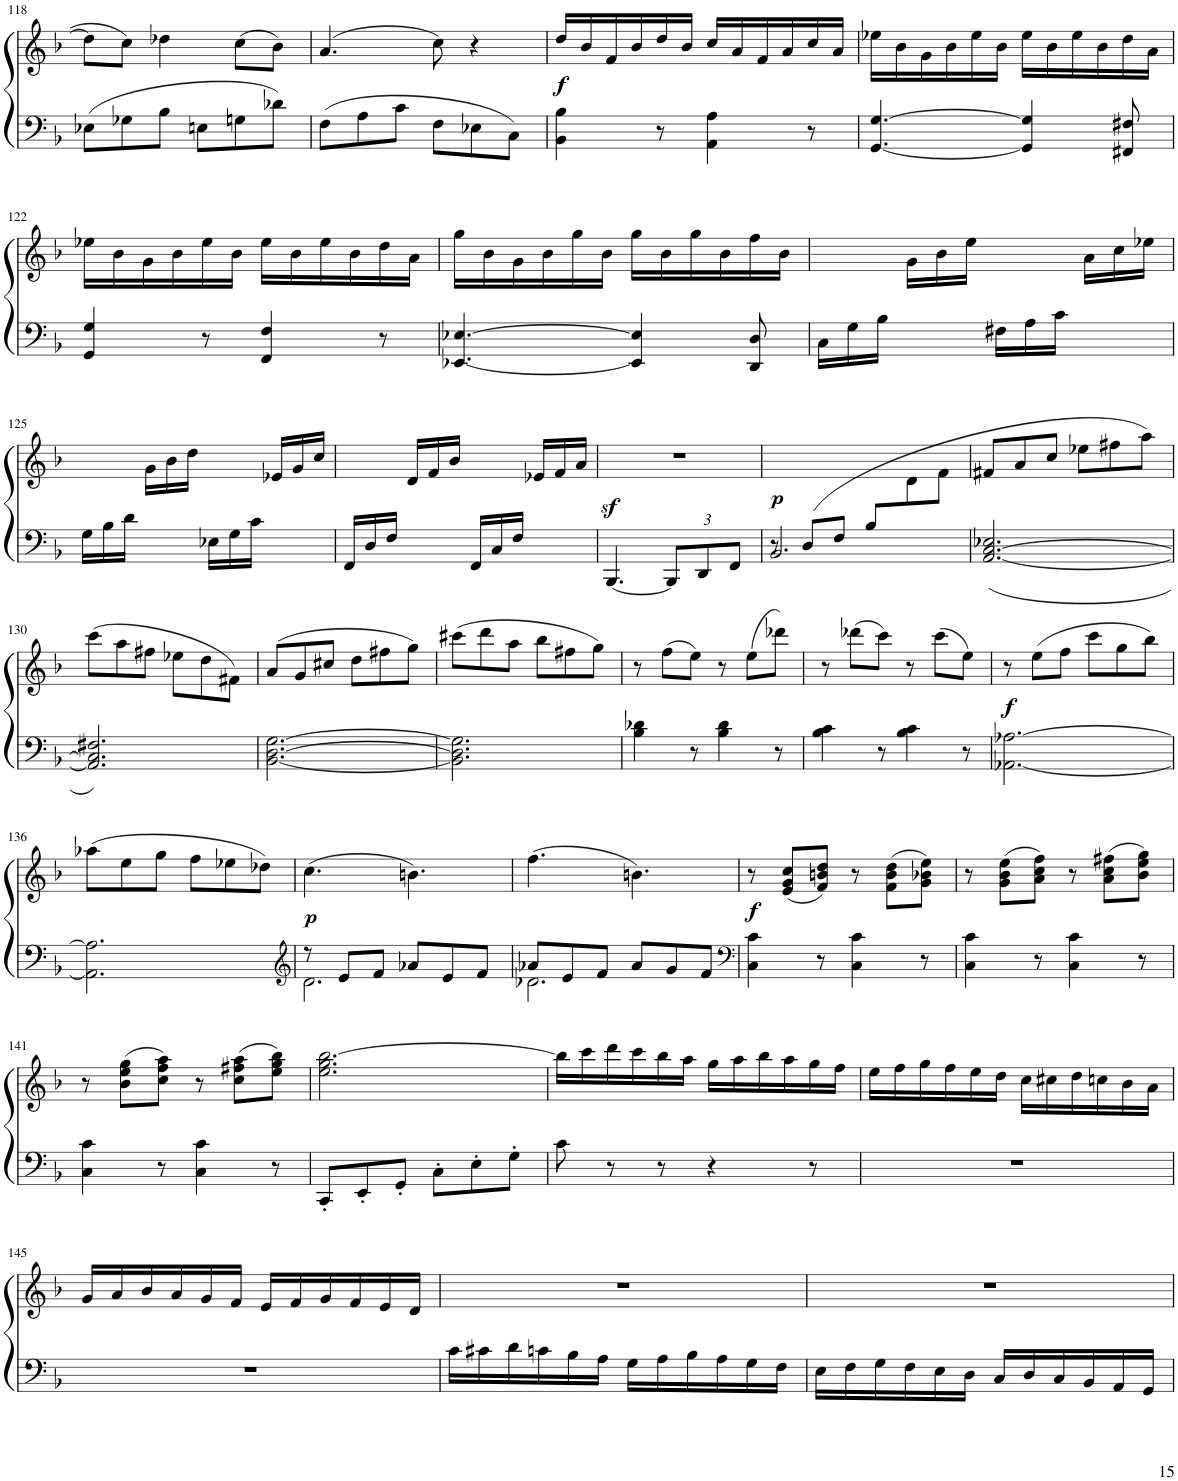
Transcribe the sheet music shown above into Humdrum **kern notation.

**kern	**kern	**dynam
*part1	*part1	*part1
*staff2	*staff1	*staff1/2
*I"Piano	*	*
*I'Pno.	*	*
!!LO:PB:g=z
*clefF4	*clefG2	*
*k[b-]	*k[b-]	*
*M6/8	*M6/8	*
=118	=118	=118
8E-X\L	8dd\L]	.
8G-X\	8cc\J	.
8B-\J	4dd-X\	.
8En\L	.	.
8Gn\	(8cc\L	.
8d-X\J	8b-\J)	.
=119	=119	=119
8F\L	(4.a/	.
8A\	.	.
8c\J	.	.
8F\L	8cc\)	.
8E-X\	4r	.
8C\J	.	.
=120	=120	=120
!	!	!LO:DY:b
4BB-\ 4B-\	16dd/LL	f
.	16b-/	.
.	16f/	.
.	16b-/	.
8r	16dd/	.
.	16b-/JJ	.
4AA\ 4A\	16cc/LL	.
.	16a/	.
.	16f/	.
.	16a/	.
8r	16cc/	.
.	16a/JJ	.
=121	=121	=121
[4.GG/ [4.G/	16ee-X\LL	.
.	16b-\	.
.	16g\	.
.	16b-\	.
.	16ee-\	.
.	16b-\JJ	.
4GG/] 4G/]	16ee-\LL	.
.	16b-\	.
.	16ee-\	.
.	16b-\	.
8FF#X/ 8F#X/	16dd\	.
.	16a\JJ	.
!!LO:LB:g=z
=122	=122	=122
4GG/ 4G/	16ee-X\LL	.
.	16b-\	.
.	16g\	.
.	16b-\	.
8r	16ee-\	.
.	16b-\JJ	.
4FF/ 4F/	16ee-\LL	.
.	16b-\	.
.	16ee-\	.
.	16b-\	.
8r	16dd\	.
.	16a\JJ	.
=123	=123	=123
[4.EE-X/ [4.E-X/	16gg\LL	.
.	16b-\	.
.	16g\	.
.	16b-\	.
.	16gg\	.
.	16b-\JJ	.
4EE-/] 4E-/]	16gg\LL	.
.	16b-\	.
.	16gg\	.
.	16b-\	.
8DD/ 8D/	16ff\	.
.	16b-\JJ	.
=124	=124	=124
16C\LL	8ryy	.
16G\	.	.
16B-\JJ	16ryy	.
16ryy	16g\LL	.
8ryy	16b-\	.
.	16ee\JJ	.
16F#X\LL	8ryy	.
16A\	.	.
16c\JJ	16ryy	.
16ryy	16a\LL	.
8ryy	16cc\	.
.	16ee-X\JJ	.
!!LO:LB:g=z
=125	=125	=125
16G\LL	8ryy	.
16B-\	.	.
16d\JJ	16ryy	.
16ryy	16g\LL	.
8ryy	16b-\	.
.	16dd\JJ	.
16E-X\LL	8ryy	.
16G\	.	.
16c\JJ	16ryy	.
16ryy	16e-X/LL	.
8ryy	16g/	.
.	16cc/JJ	.
=126	=126	=126
16FF/LL	8ryy	.
16D/	.	.
16F/JJ	16ryy	.
16ryy	16d/LL	.
8ryy	16f/	.
.	16b-/JJ	.
16FF/LL	8ryy	.
16C/	.	.
16F/JJ	16ryy	.
16ryy	16e-X/LL	.
8ryy	16f/	.
.	16a/JJ	.
=127	=127	=127
[4.BBB-z>/	2.r	.
8BBB-/L]	.	.
8DD/	.	.
8FF/J	.	.
=128	=128	=128
*^	*	*
!	!	!	!LO:DY:b
8ryy	2.BB-/	8r	p
(8D/L	.	4.ryy	.
8F/J	.	.	.
8B-/L	.	.	.
4ryy	.	8d\	.
.	.	8f\J	.
*v	*v	*	*
=129	=129	=129
[2.AA/ [2.C/ 2.E-X/	8f#X/L	.
.	8a/	.
.	8cc/J	.
.	8ee-X\L	.
.	8ff#X\	.
.	8aa\J)	.
!!LO:LB:g=z
=130	=130	=130
2.AA/] 2.C/] 2.F#X/	(8ccc\L	.
.	8aa\	.
.	8ff#X\J	.
.	8ee-X\L	.
.	8dd\	.
.	8f#X\J)	.
=131	=131	=131
[2.BB-\ [2.D\ [2.G\	(8a/L	.
.	8g/	.
.	8cc#X/J	.
.	8dd\L	.
.	8ff#X\	.
.	8gg\J)	.
=132	=132	=132
2.BB-\] 2.D\] 2.G\]	(8ccc#X\L	.
.	8ddd\	.
.	8aa\J	.
.	8bb-\L	.
.	8ff#X\	.
.	8gg\J)	.
=133	=133	=133
4B-\ 4d-X\	8r	.
.	(8ff\L	.
8r	8ee\J)	.
4B-\ 4d-\	8r	.
.	(8ee\L	.
8r	8ddd-X\J)	.
=134	=134	=134
4B-\ 4c\	8r	.
.	(8ddd-X\L	.
8r	8ccc\J)	.
4B-\ 4c\	8r	.
.	(8ccc\L	.
8r	8ee\J)	.
=135	=135	=135
!	!	!LO:DY:b
[2.AA-X\ [2.A-X\	8r	f
.	(8ee\L	.
.	8ff\J	.
.	8ccc\L	.
.	8gg\	.
.	8bb-\J)	.
!!LO:LB:g=z
=136	=136	=136
2.AA-\] 2.A-\]	(8aa-X\L	.
.	8ee\	.
.	8gg\J	.
.	8ff\L	.
.	8ee-X\	.
.	8dd-X\J)	.
=137	=137	=137
*clefG2	*	*
*^	*	*
!	!	!	!LO:DY:b
8r	2.d\	(4.cc\	p
8e/L	.	.	.
8f/J	.	.	.
8a-X/L	.	4.bn\)	.
8e/	.	.	.
8f/J	.	.	.
=138	=138	=138	=138
8a-X/L	2.d-X\	(4.ff\	.
8e/	.	.	.
8f/J	.	.	.
8a-/L	.	4.bn\)	.
8g/	.	.	.
8f/J	.	.	.
*v	*v	*	*
=139	=139	=139
*clefF4	*	*
!	!	!LO:DY:b
4C\ 4c\	8r	f
.	(8e/ 8g/ 8cc/L	.
8r	8f/ 8bn/ 8dd/J)	.
4C\ 4c\	8r	.
.	(8f\ 8b\ 8dd\L	.
8r	8g\ 8b-X\ 8ee\J)	.
=140	=140	=140
4C\ 4c\	8r	.
.	(8g\ 8b-\ 8ee\L	.
8r	8a\ 8cc\ 8ff\J)	.
4C\ 4c\	8r	.
.	(8a\ 8cc\ 8ff#X\L	.
8r	8b-\ 8ee\ 8gg\J)	.
!!LO:LB:g=z
=141	=141	=141
4C\ 4c\	8r	.
.	(8b-\ 8ee\ 8gg\L	.
8r	8cc\ 8ff\ 8aa\J)	.
4C\ 4c\	8r	.
.	(8cc\ 8ff#X\ 8aa\L	.
8r	8ee\ 8gg\ 8bb-\J)	.
=142	=142	=142
8CC'/L	2.ee\ 2.gg\ [2.bb-\	.
8EE'/	.	.
8GG'/J	.	.
8C'\L	.	.
8E'\	.	.
8G'\J	.	.
=143	=143	=143
8c\	16bb-\LL]	.
.	16ccc\	.
8r	16ddd\	.
.	16ccc\	.
8r	16bb-\	.
.	16aa\JJ	.
4r	16gg\LL	.
.	16aa\	.
.	16bb-\	.
.	16aa\	.
8r	16gg\	.
.	16ff\JJ	.
=144	=144	=144
2.r	16ee\LL	.
.	16ff\	.
.	16gg\	.
.	16ff\	.
.	16ee\	.
.	16dd\JJ	.
.	16cc\LL	.
.	16cc#X\	.
.	16dd\	.
.	16ccn\	.
.	16b-\	.
.	16a\JJ	.
!!LO:LB:g=z
=145	=145	=145
2.r	16g/LL	.
.	16a/	.
.	16b-/	.
.	16a/	.
.	16g/	.
.	16f/JJ	.
.	16e/LL	.
.	16f/	.
.	16g/	.
.	16f/	.
.	16e/	.
.	16d/JJ	.
=146	=146	=146
16c\LL	2.r	.
16c#X\	.	.
16d\	.	.
16cn\	.	.
16B-\	.	.
16A\JJ	.	.
16G\LL	.	.
16A\	.	.
16B-\	.	.
16A\	.	.
16G\	.	.
16F\JJ	.	.
=147	=147	=147
16E\LL	2.r	.
16F\	.	.
16G\	.	.
16F\	.	.
16E\	.	.
16D\JJ	.	.
16C/LL	.	.
16D/	.	.
16C/	.	.
16BB-/	.	.
16AA/	.	.
16GG/JJ	.	.
=	=	=
*-	*-	*-
